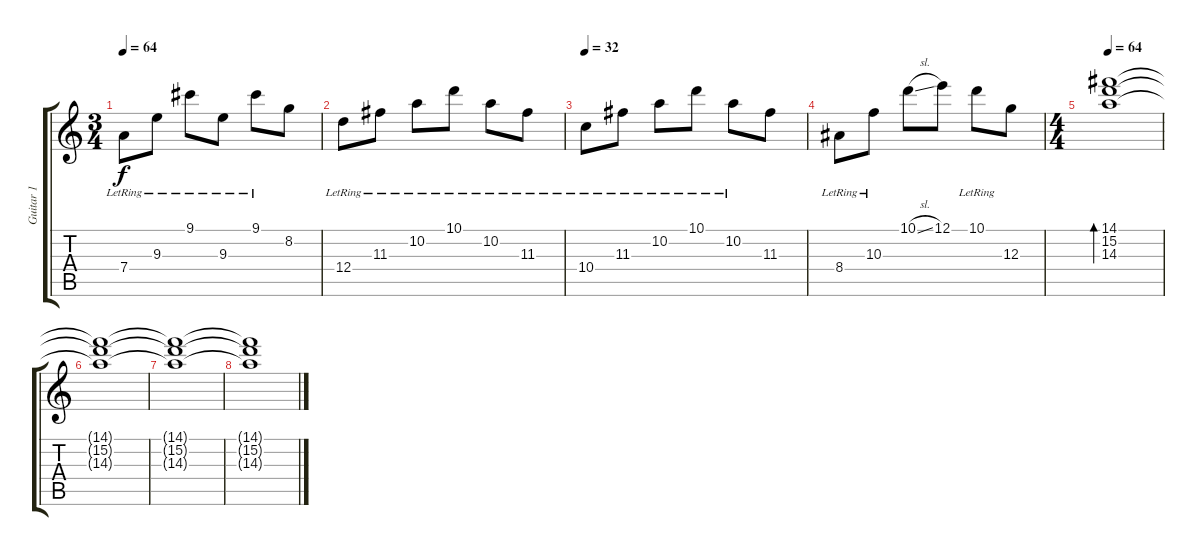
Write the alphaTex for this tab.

\track ("Guitar 1" "Guitar 1") {mute instrument electricguitarclean}
\staff {score tabs}
\tuning (E4 B3 G3 D3 A2 E2) {hide}
\ts (3 4)
\tempo 64
\clef g2
\ks c
7.4{lr}.8{dy f} 9.3{lr}.8 9.1{lr}.8 9.3{lr}.8 9.1{lr}.8 8.2.8 |
12.4{lr}.8 11.3{lr}.8 10.2{lr}.8 10.1{lr}.8 10.2{lr}.8 11.3{lr}.8 |
\tempo 32
10.4{lr}.8 11.3{lr}.8 10.2{lr}.8 10.1{lr}.8 10.2{lr}.8 11.3.8 |
8.4{lr}.8 10.3{lr}.8 10.1{sl}.8 12.1.8 10.1{lr}.8 12.3.8 |
\ts (4 4)
\tempo 64
(14.1 15.2 14.3).1{bd 120 volume 0} |
(14.1{t} 15.2{t} 14.3{t}).1 |
(14.1{t} 15.2{t} 14.3{t}).1 |
(14.1{t} 15.2{t} 14.3{t}).1
